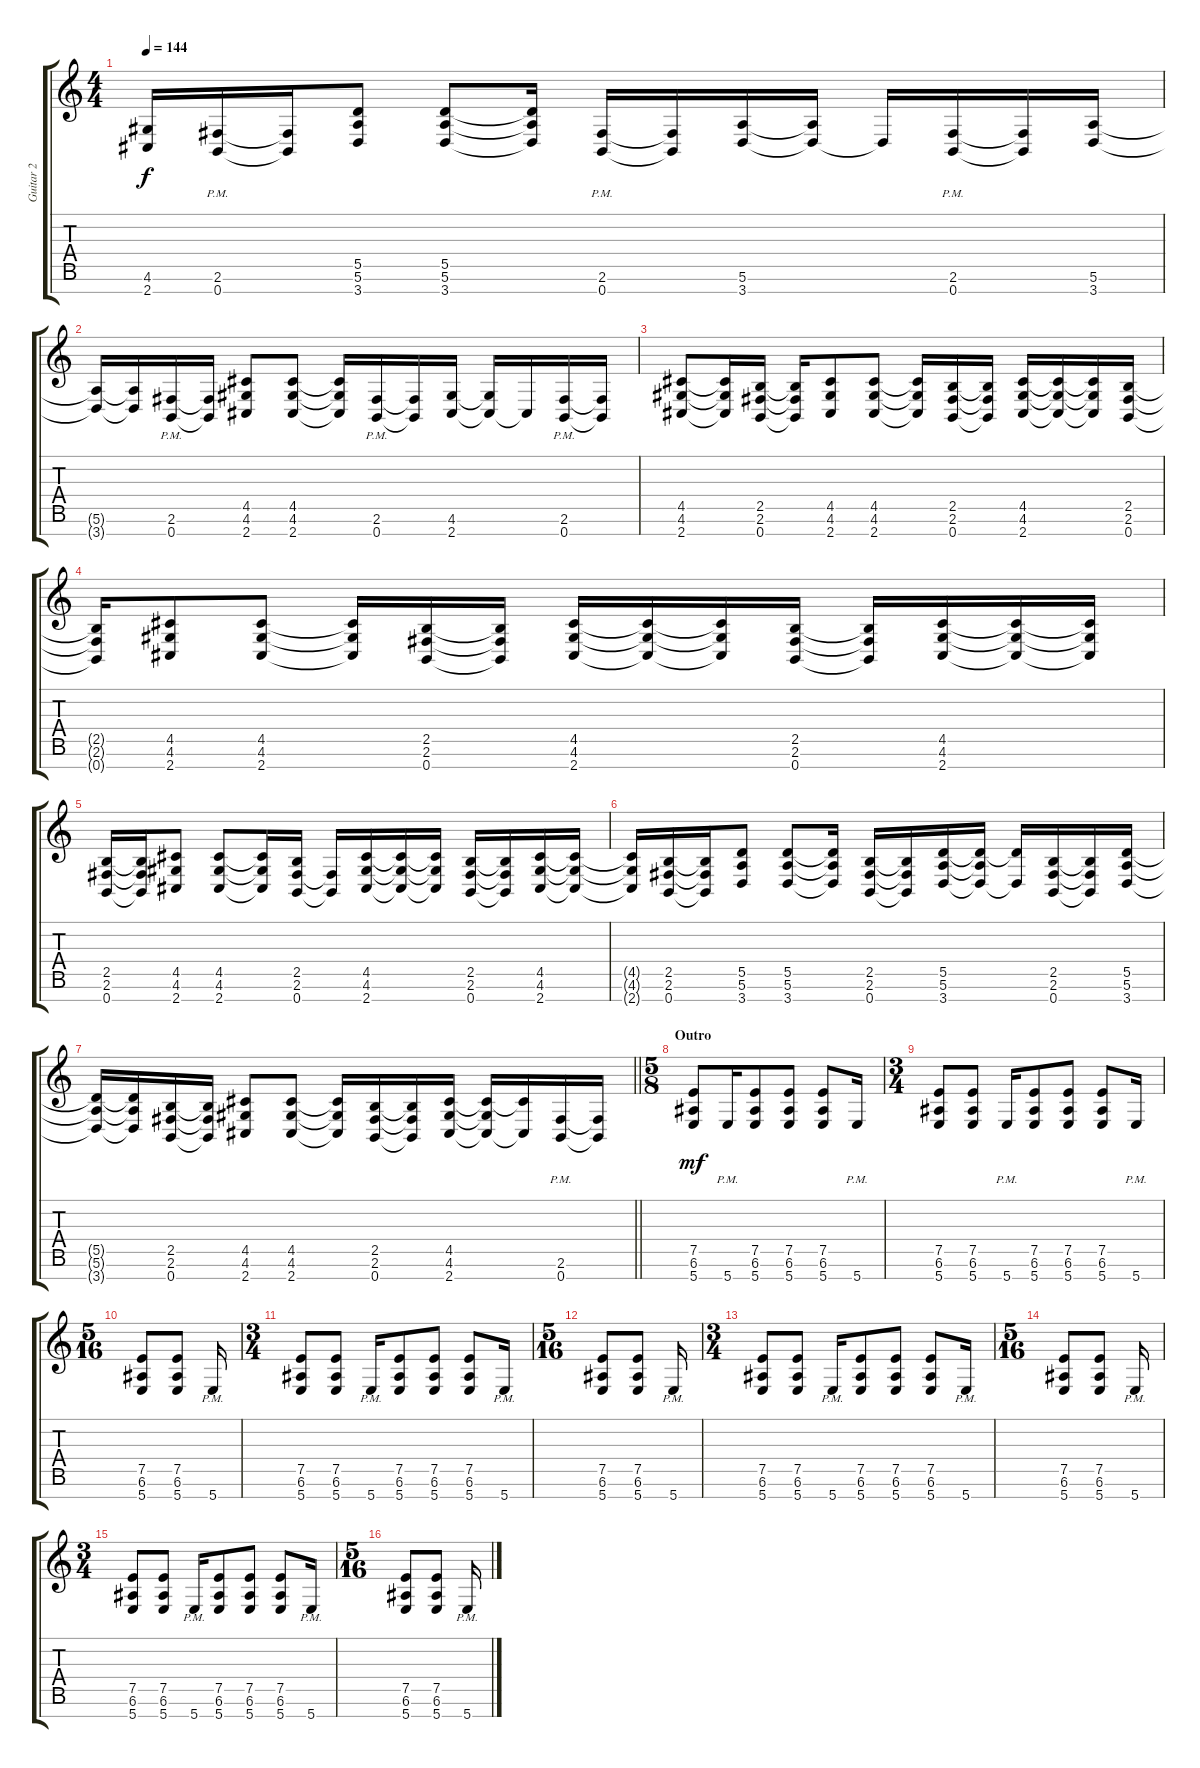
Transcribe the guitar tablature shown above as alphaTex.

\track ("Guitar 2" "Guitar 2") {instrument distortionguitar}
\staff {score tabs}
\tuning (E4 B3 G3 D3 A2 E2 B1) {hide}
\ts (4 4)
\tempo 144
\clef g2
\ks c
(4.6{t} 2.7{t}).16{dy f} (2.6{pm} 0.7{pm}).16 (2.6{t} 0.7{t}).16 (5.5 5.6 3.7).8 (5.5 5.6 3.7).8 (5.5{t} 5.6{t} 3.7{t}).16 (2.6{pm} 0.7{pm}).16 (2.6{t} 0.7{t}).16 (5.6 3.7).16 (5.6{t} 3.7{t}).16 3.7{t}.16 (2.6{pm} 0.7{pm}).16 (2.6{t} 0.7{t}).16 (5.6 3.7).16 |
(5.6{t} 3.7{t}).16 (5.6{t} 3.7{t}).16 (2.6{pm} 0.7{pm}).16 (2.6{t} 0.7{t}).16 (4.5 4.6 2.7).8 (4.5 4.6 2.7).8 (4.5{t} 4.6{t} 2.7{t}).16 (2.6{pm} 0.7{pm}).16 (2.6{t} 0.7{t}).16 (4.6 2.7).16 (4.6{t} 2.7{t}).16 2.7{t}.16 (2.6{pm} 0.7{pm}).16 (2.6{t} 0.7{t}).16 |
(4.5 4.6 2.7).8 (4.5{t} 4.6{t} 2.7{t}).16 (2.5 2.6 0.7).16 (2.5{t} 2.6{t} 0.7{t}).16 (4.5 4.6 2.7).8 (4.5 4.6 2.7).8 (4.5{t} 4.6{t} 2.7{t}).16 (2.5 2.6 0.7).16 (2.5{t} 2.6{t} 0.7{t}).16 (4.5 4.6 2.7).16 (4.5{t} 4.6{t} 2.7{t}).16 (4.5{t} 4.6{t} 2.7{t}).16 (2.5 2.6 0.7).16 |
(2.5{t} 2.6{t} 0.7{t}).16 (4.5 4.6 2.7).8 (4.5 4.6 2.7).8 (4.5{t} 4.6{t} 2.7{t}).16 (2.5 2.6 0.7).16 (2.5{t} 2.6{t} 0.7{t}).16 (4.5 4.6 2.7).16 (4.5{t} 4.6{t} 2.7{t}).16 (4.5{t} 4.6{t} 2.7{t}).16 (2.5 2.6 0.7).16 (2.5{t} 2.6{t} 0.7{t}).16 (4.5 4.6 2.7).16 (4.5{t} 4.6{t} 2.7{t}).16 (4.5{t} 4.6{t} 2.7{t}).16 |
(2.5 2.6 0.7).16 (2.5{t} 2.6{t} 0.7{t}).16 (4.5 4.6 2.7).8 (4.5 4.6 2.7).8 (4.5{t} 4.6{t} 2.7{t}).16 (2.5 2.6 0.7).16 (2.6{t} 0.7{t}).16 (4.5 4.6 2.7).16 (4.5{t} 4.6{t} 2.7{t}).16 (4.5{t} 4.6{t} 2.7{t}).16 (2.5 2.6 0.7).16 (2.5{t} 2.6{t} 0.7{t}).16 (4.5 4.6 2.7).16 (4.5{t} 4.6{t} 2.7{t}).16 |
(4.5{t} 4.6{t} 2.7{t}).16 (2.5 2.6 0.7).16 (2.5{t} 2.6{t} 0.7{t}).16 (5.5 5.6 3.7).8 (5.5 5.6 3.7).8 (5.5{t} 5.6{t} 3.7{t}).16 (2.5 2.6 0.7).16 (2.5{t} 2.6{t} 0.7{t}).16 (5.5 5.6 3.7).16 (5.5{t} 5.6{t} 3.7{t}).16 (5.5{t} 3.7{t}).16 (2.5 2.6 0.7).16 (2.5{t} 2.6{t} 0.7{t}).16 (5.5 5.6 3.7).16 |
\barLineRight lightlight
(5.5{t} 5.6{t} 3.7{t}).16 (5.5{t} 5.6{t} 3.7{t}).16 (2.5 2.6 0.7).16 (2.5{t} 2.6{t} 0.7{t}).16 (4.5 4.6 2.7).8 (4.5 4.6 2.7).8 (4.5{t} 4.6{t} 2.7{t}).16 (2.5 2.6 0.7).16 (2.5{t} 2.6{t} 0.7{t}).16 (4.5 4.6 2.7).16 (4.5{t} 4.6{t} 2.7{t}).16 (4.5{t} 2.7{t}).16 (2.6{pm} 0.7{pm}).16 (2.6{t} 0.7{t}).16 |
\ts (5 8)
\section ("" "Outro")
(7.5 6.6 5.7).8{dy mf} 5.7{pm}.16 (7.5 6.6 5.7).8 (7.5 6.6 5.7).8 (7.5 6.6 5.7).8 5.7{pm}.16 |
\ts (3 4)
(7.5 6.6 5.7).8 (7.5 6.6 5.7).8 5.7{pm}.16 (7.5 6.6 5.7).8 (7.5 6.6 5.7).8 (7.5 6.6 5.7).8 5.7{pm}.16 |
\ts (5 16)
(7.5 6.6 5.7).8 (7.5 6.6 5.7).8 5.7{pm}.16 |
\ts (3 4)
(7.5 6.6 5.7).8 (7.5 6.6 5.7).8 5.7{pm}.16 (7.5 6.6 5.7).8 (7.5 6.6 5.7).8 (7.5 6.6 5.7).8 5.7{pm}.16 |
\ts (5 16)
(7.5 6.6 5.7).8 (7.5 6.6 5.7).8 5.7{pm}.16 |
\ts (3 4)
(7.5 6.6 5.7).8 (7.5 6.6 5.7).8 5.7{pm}.16 (7.5 6.6 5.7).8 (7.5 6.6 5.7).8 (7.5 6.6 5.7).8 5.7{pm}.16 |
\ts (5 16)
(7.5 6.6 5.7).8 (7.5 6.6 5.7).8 5.7{pm}.16 |
\ts (3 4)
(7.5 6.6 5.7).8 (7.5 6.6 5.7).8 5.7{pm}.16 (7.5 6.6 5.7).8 (7.5 6.6 5.7).8 (7.5 6.6 5.7).8 5.7{pm}.16 |
\ts (5 16)
(7.5 6.6 5.7).8 (7.5 6.6 5.7).8 5.7{pm}.16
